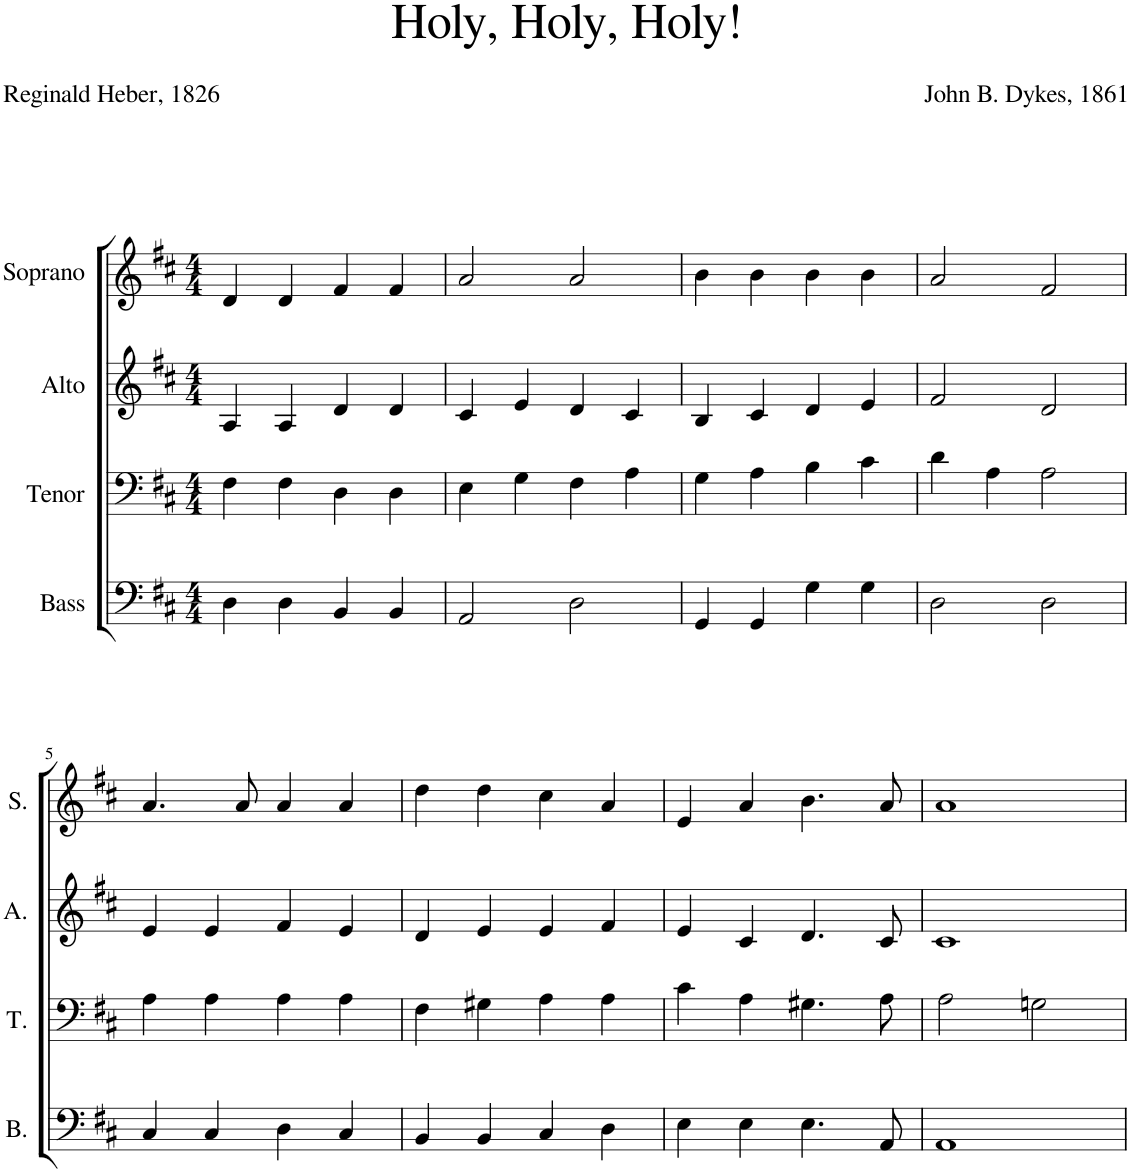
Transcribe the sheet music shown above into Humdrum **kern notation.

**kern	**kern	**kern	**kern
*part4	*part3	*part2	*part1
*staff4	*staff3	*staff2	*staff1
*I"Bass	*I"Tenor	*I"Alto	*I"Soprano
*I'B.	*I'T.	*I'A.	*I'S.
*clefF4	*clefF4	*clefG2	*clefG2
*k[f#c#]	*k[f#c#]	*k[f#c#]	*k[f#c#]
*M4/4	*M4/4	*M4/4	*M4/4
=1	=1	=1	=1
4D\	4F#\	4A/	4d/
4D\	4F#\	4A/	4d/
4BB/	4D\	4d/	4f#/
4BB/	4D\	4d/	4f#/
=2	=2	=2	=2
2AA/	4E\	4c#/	2a/
.	4G\	4e/	.
2D\	4F#\	4d/	2a/
.	4A\	4c#/	.
=3	=3	=3	=3
4GG/	4G\	4B/	4b\
4GG/	4A\	4c#/	4b\
4G\	4B\	4d/	4b\
4G\	4c#\	4e/	4b\
=4	=4	=4	=4
2D\	4d\	2f#/	2a/
.	4A\	.	.
2D\	2A\	2d/	2f#/
!!LO:LB:g=z
=5	=5	=5	=5
4C#/	4A\	4e/	4.a/
4C#/	4A\	4e/	.
.	.	.	8a/
4D\	4A\	4f#/	4a/
4C#/	4A\	4e/	4a/
=6	=6	=6	=6
4BB/	4F#\	4d/	4dd\
4BB/	4G#X\	4e/	4dd\
4C#/	4A\	4e/	4cc#\
4D\	4A\	4f#/	4a/
=7	=7	=7	=7
4E\	4c#\	4e/	4e/
4E\	4A\	4c#/	4a/
4.E\	4.G#X\	4.d/	4.b\
8AA/	8A\	8c#/	8a/
=8	=8	=8	=8
1AA	2A\	1c#	1a
.	2Gn\	.	.
=	=	=	=
*-	*-	*-	*-
